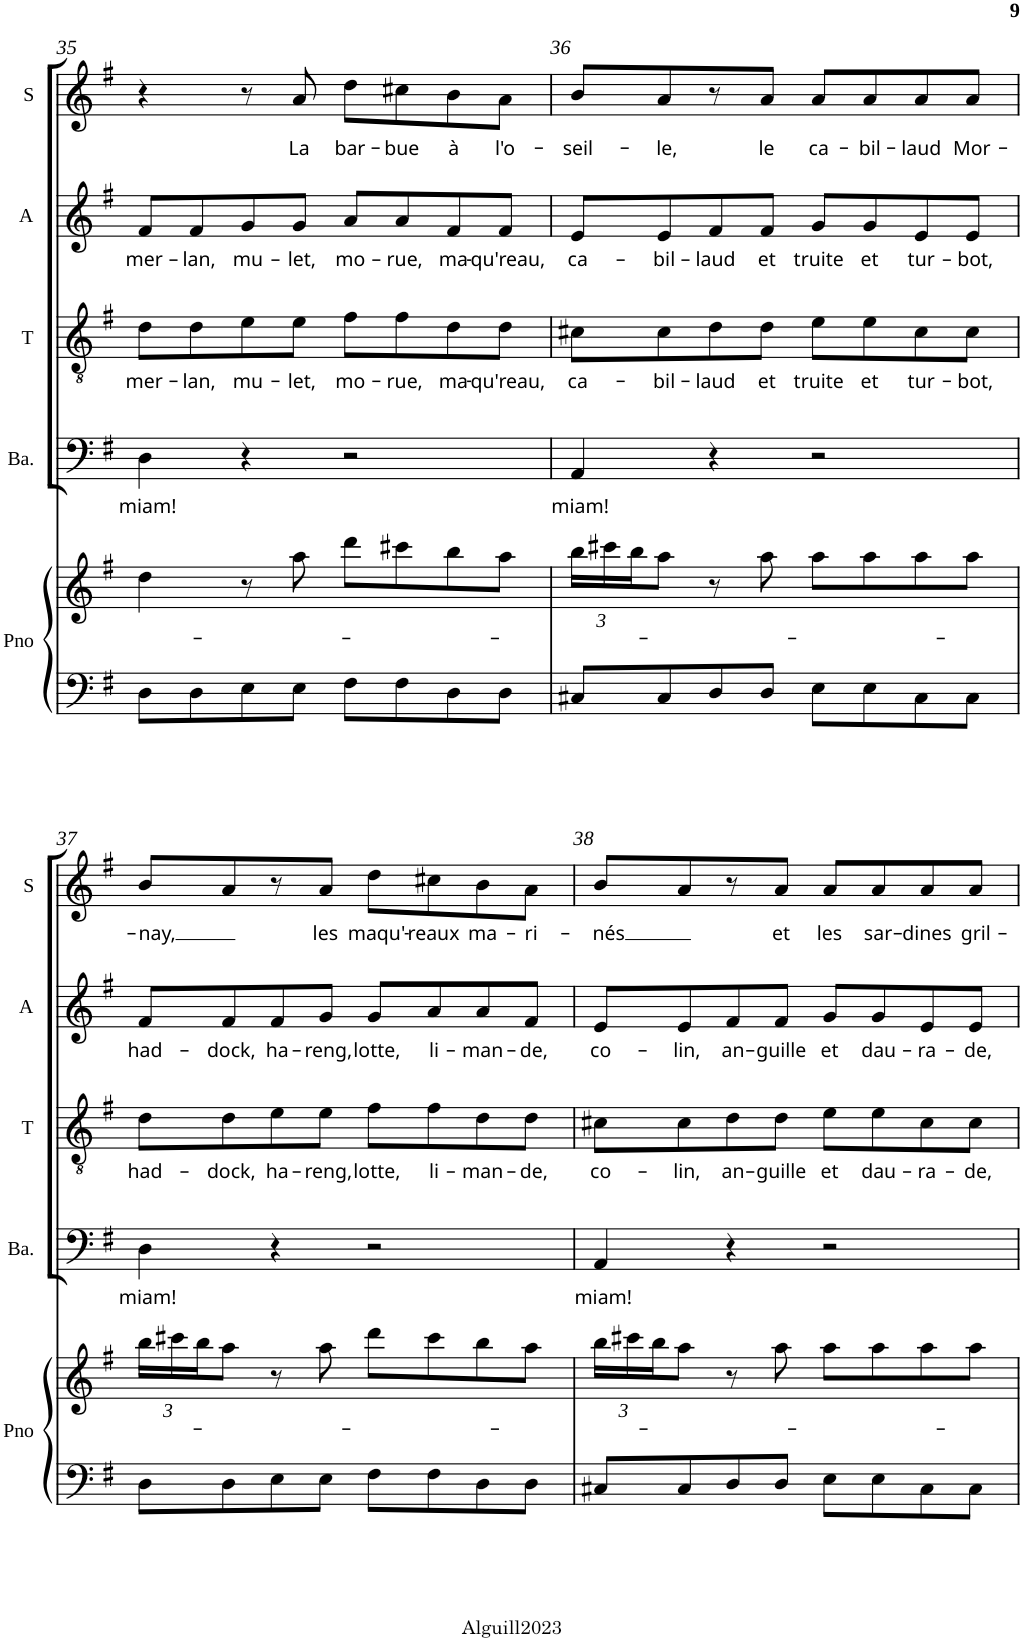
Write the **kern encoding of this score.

**kern	**kern	**kern	**text	**kern	**text	**kern	**text	**kern	**text
*part5	*part5	*part4	*part4	*part3	*part3	*part2	*part2	*part1	*part1
*staff6	*staff5	*staff4	*staff4	*staff3	*staff3	*staff2	*staff2	*staff1	*staff1
*I"Piano	*	*I"Basse	*	*I"Ténor	*	*I"Alto	*	*I"Soprano	*
*I'Pno	*	*I'Ba.	*	*I'T	*	*I'A	*	*I'S	*
!!LO:PB:g=z
*clefF4	*clefG2	*clefF4	*	*clefGv2	*	*clefG2	*	*clefG2	*
*k[f#]	*k[f#]	*k[f#]	*	*k[f#]	*	*k[f#]	*	*k[f#]	*
*G:	*G:	*G:	*	*G:	*	*G:	*	*G:	*
*M4/4	*M4/4	*M4/4	*	*M4/4	*	*M4/4	*	*M4/4	*
*met(c)	*met(c)	*met(c)	*	*met(c)	*	*met(c)	*	*met(c)	*
=35	=35	=35	=35	=35	=35	=35	=35	=35	=35
!	!	!	!LO:LY:b	!	!LO:LY:b	!	!LO:LY:b	!	!
8D\L	4dd\	4D\	miam!	8d\L	mer-	8f#/L	mer-	4r	.
!	!	!	!	!	!LO:LY:b	!	!LO:LY:b	!	!
8D\	.	.	.	8d\	-lan,	8f#/	-lan,	.	.
!	!	!	!	!	!LO:LY:b	!	!LO:LY:b	!	!
8E\	8r	4r	.	8e\	mu-	8g/	mu-	8r	.
!	!	!	!	!	!LO:LY:b	!	!LO:LY:b	!	!LO:LY:b
8E\J	8aa\	.	.	8e\J	-let,	8g/J	-let,	8a/	La
!	!	!	!	!	!LO:LY:b	!	!LO:LY:b	!	!LO:LY:b
8F#\L	8ddd\L	2r	.	8f#\L	mo-	8a/L	mo-	8dd\L	bar-
!	!	!	!	!	!LO:LY:b	!	!LO:LY:b	!	!LO:LY:b
8F#\	8ccc#X\	.	.	8f#\	-rue,	8a/	-rue,	8cc#X\	-bue
!	!	!	!	!	!LO:LY:b	!	!LO:LY:b	!	!LO:LY:b
8D\	8bb\	.	.	8d\	ma-	8f#/	ma-	8b\	à
!	!	!	!	!	!LO:LY:b	!	!LO:LY:b	!	!LO:LY:b
8D\J	8aa\J	.	.	8d\J	-qu'reau,	8f#/J	-qu'reau,	8a\J	l'o-
=36	=36	=36	=36	=36	=36	=36	=36	=36	=36
*	*Xbrackettup	*	*	*	*	*	*	*	*
!	!	!	!LO:LY:b	!	!LO:LY:b	!	!LO:LY:b	!	!LO:LY:b
8C#X/L	24bb\LL	4AA/	miam!	8c#X\L	ca-	8e/L	ca-	8b/L	-seil-
.	24ccc#X\	.	.	.	.	.	.	.	.
.	24bb\J	.	.	.	.	.	.	.	.
!	!	!	!	!	!LO:LY:b	!	!LO:LY:b	!	!LO:LY:b
8C#/	8aa\J	.	.	8c#\	-bil-	8e/	-bil-	8a/	-le,
!	!	!	!	!	!LO:LY:b	!	!LO:LY:b	!	!
8D/	8r	4r	.	8d\	-laud	8f#/	-laud	8r	.
!	!	!	!	!	!LO:LY:b	!	!LO:LY:b	!	!LO:LY:b
8D/J	8aa\	.	.	8d\J	et	8f#/J	et	8a/J	le
!	!	!	!	!	!LO:LY:b	!	!LO:LY:b	!	!LO:LY:b
8E\L	8aa\L	2r	.	8e\L	truite	8g/L	truite	8a/L	ca-
!	!	!	!	!	!LO:LY:b	!	!LO:LY:b	!	!LO:LY:b
8E\	8aa\	.	.	8e\	et	8g/	et	8a/	-bil-
!	!	!	!	!	!LO:LY:b	!	!LO:LY:b	!	!LO:LY:b
8C#\	8aa\	.	.	8c#\	tur-	8e/	tur-	8a/	-laud
!	!	!	!	!	!LO:LY:b	!	!LO:LY:b	!	!LO:LY:b
8C#\J	8aa\J	.	.	8c#\J	-bot,	8e/J	-bot,	8a/J	Mor-
!!LO:LB:g=z
=37	=37	=37	=37	=37	=37	=37	=37	=37	=37
!	!	!	!LO:LY:b	!	!LO:LY:b	!	!LO:LY:b	!	!LO:LY:b
8D\L	24bb\LL	4D\	miam!	8d\L	had-	8f#/L	had-	8b/L	-nay,
.	24ccc#X\	.	.	.	.	.	.	.	.
.	24bb\J	.	.	.	.	.	.	.	.
!	!	!	!	!	!LO:LY:b	!	!LO:LY:b	!	!
8D\	8aa\J	.	.	8d\	-dock,	8f#/	-dock,	8a/	.
!	!	!	!	!	!LO:LY:b	!	!LO:LY:b	!	!
8E\	8r	4r	.	8e\	ha-	8f#/	ha-	8r	.
!	!	!	!	!	!LO:LY:b	!	!LO:LY:b	!	!LO:LY:b
8E\J	8aa\	.	.	8e\J	-reng,	8g/J	-reng,	8a/J	les
!	!	!	!	!	!LO:LY:b	!	!LO:LY:b	!	!LO:LY:b
8F#\L	8ddd\L	2r	.	8f#\L	lotte,	8g/L	lotte,	8dd\L	maqu'-
!	!	!	!	!	!LO:LY:b	!	!LO:LY:b	!	!LO:LY:b
8F#\	8ccc#\	.	.	8f#\	li-	8a/	li-	8cc#X\	-reaux
!	!	!	!	!	!LO:LY:b	!	!LO:LY:b	!	!LO:LY:b
8D\	8bb\	.	.	8d\	-man-	8a/	-man-	8b\	ma-
!	!	!	!	!	!LO:LY:b	!	!LO:LY:b	!	!LO:LY:b
8D\J	8aa\J	.	.	8d\J	-de,	8f#/J	-de,	8a\J	-ri-
=38	=38	=38	=38	=38	=38	=38	=38	=38	=38
!	!	!	!LO:LY:b	!	!LO:LY:b	!	!LO:LY:b	!	!LO:LY:b
8C#X/L	24bb\LL	4AA/	miam!	8c#X\L	co-	8e/L	co-	8b/L	-nés
.	24ccc#X\	.	.	.	.	.	.	.	.
.	24bb\J	.	.	.	.	.	.	.	.
!	!	!	!	!	!LO:LY:b	!	!LO:LY:b	!	!
8C#/	8aa\J	.	.	8c#\	-lin,	8e/	-lin,	8a/	.
!	!	!	!	!	!LO:LY:b	!	!LO:LY:b	!	!
8D/	8r	4r	.	8d\	an-	8f#/	an-	8r	.
!	!	!	!	!	!LO:LY:b	!	!LO:LY:b	!	!LO:LY:b
8D/J	8aa\	.	.	8d\J	-guille	8f#/J	-guille	8a/J	et
!	!	!	!	!	!LO:LY:b	!	!LO:LY:b	!	!LO:LY:b
8E\L	8aa\L	2r	.	8e\L	et	8g/L	et	8a/L	les
!	!	!	!	!	!LO:LY:b	!	!LO:LY:b	!	!LO:LY:b
8E\	8aa\	.	.	8e\	dau-	8g/	dau-	8a/	sar-
!	!	!	!	!	!LO:LY:b	!	!LO:LY:b	!	!LO:LY:b
8C#\	8aa\	.	.	8c#\	-ra-	8e/	-ra-	8a/	-dines
!	!	!	!	!	!LO:LY:b	!	!LO:LY:b	!	!LO:LY:b
8C#\J	8aa\J	.	.	8c#\J	-de,	8e/J	-de,	8a/J	gril-
=	=	=	=	=	=	=	=	=	=
*-	*-	*-	*-	*-	*-	*-	*-	*-	*-
